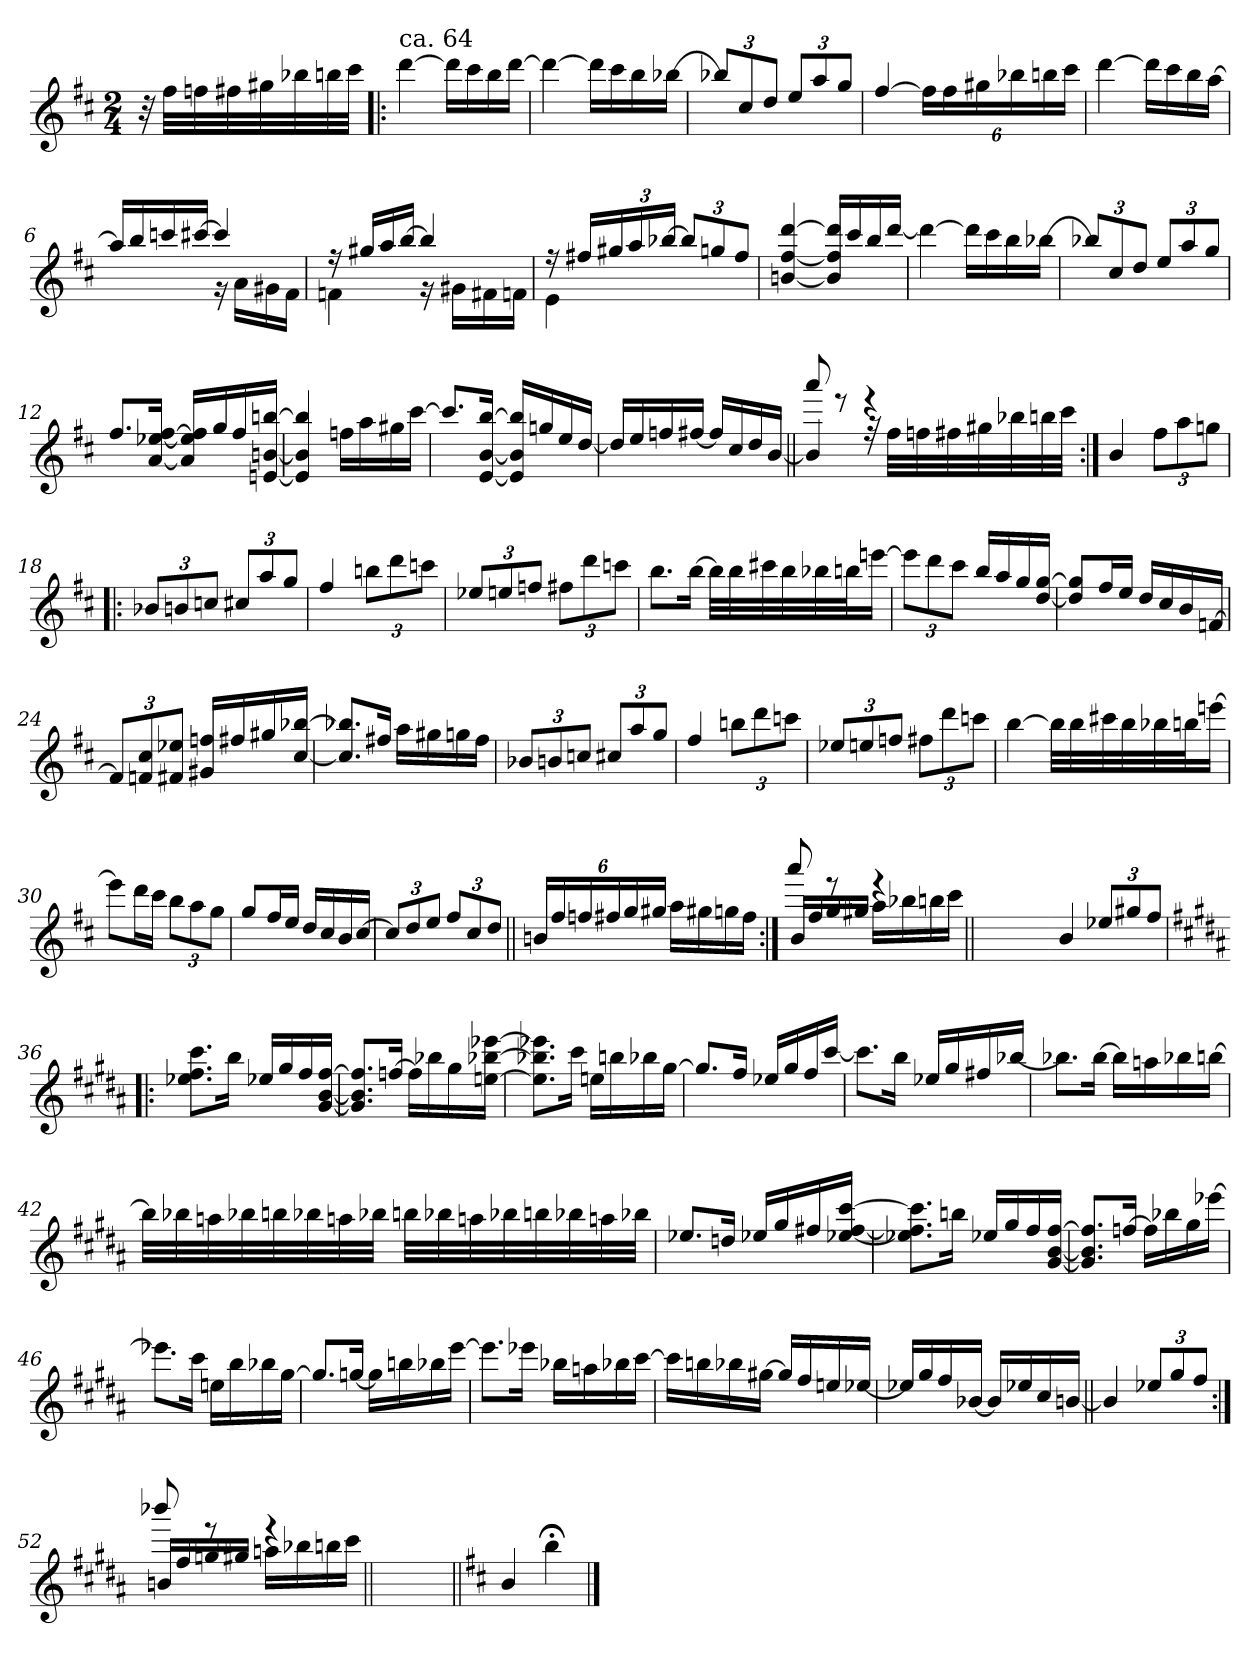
**kern
*part1
*staff1
*clefG2
*k[f#c#]
*D:
*M2/4
=
32r
32ff#\LLL
32ffn\
32ff#X\
32gg#X\
32bb-X\
32bbn\
32ccc#\JJJ
=1!|:
*^
!LO:TX:a:t=ca. 64	!
[4ddd\	4ryy
16ddd\LL]	4ryy
16ccc#\	.
16bb\	.
[16ddd\JJ	.
=2	=2
4ddd\_	4ryy
16ddd\LL]	4ryy
16ccc#\	.
16bb\	.
[16bb-X\JJ	.
=3	=3
12bb-X/L]	4ryy
12cc#/	.
12dd/J	.
12ee/L	4ryy
12aa/	.
12gg/J	.
!!LO:LB:g=z	!!
=4	=4
[4ff#/	2ryy
24ff#\LL]	.
24ff#\	.
24gg#X\	.
24bb-X\	.
24bbn\	.
24ccc#\JJ	.
=5	=5
[>4ddd\	4ryy
16ddd\LL]	4ryy
16ccc#\	.
16bb\	.
[16aa\JJ	.
=6	=6
*	*^
16aa/LL]	4ryy	2ryy
16bb/	.	.
16cccn/	.	.
[16ccc#X/JJ	.	.
4ccc#/]	16rf	.
.	16a\LL	.
.	16g#X\	.
.	16f#\JJ	.
=7	=7	=7
16ree	4fn\	2ryy
16gg#X/LL	.	.
16aa/	.	.
[16bb/JJ	.	.
4bb/]	16rf	.
.	16g#X\LL	.
.	16f#X\	.
.	16fn\JJ	.
!!LO:LB:g=z	!!	!!
=8	=8	=8
16ree	4e\	4ryy
16ff#X/KL	.	.
24gg#X/L	.	.
24aa/	.	.
[24bb-X/JJ	.	.
12bb-/L]	4ryy	4ryy
12ggn/	.	.
12ff#/J	.	.
*	*v	*v
=9	=9
[4bn/ [4ff#/ [4ddd/	4ryy
16b/] 16ff#/] 16ddd/]LL	4ryy
16ccc#/	.
16bb/	.
[16ddd/JJ	.
=10	=10
4ddd\_	4ryy
16ddd\LL]	4ryy
16ccc#\	.
16bb\	.
[16bb-X\JJ	.
=11	=11
12bb-X/L]	4ryy
12cc#/	.
12dd/J	.
12ee/L	4ryy
12aa/	.
12gg/J	.
!!LO:LB:g=z	!!
=12	=12
8.ff#/L	4ryy
[16a/ [16ee-X/ [16ff#/Jk	.
16a/] 16ee-/] 16ff#/]LL	4ryy
16gg/	.
16ff#/	.
[16en/ [16bn/ [16bbn/JJ	.
=13	=13
4en/] 4b/] 4bb/]	4ryy
16ffn\LL	4ryy
16aa\	.
16gg#X\	.
[16ccc#\JJ	.
=14	=14
8.ccc#/L]	4ryy
[16e/ [16b/ [16bb/Jk	.
16e/] 16b/] 16bb/]LL	4ryy
16ggn/	.
16ee/	.
[16dd/JJ	.
=15	=15
16dd/LL]	4ryy
16ee/	.
16ffn/	.
[16ff#X/JJ	.
16ff#/LL]	4ryy
16cc#/	.
16dd/	.
[16b/JJ	.
!!LO:LB:g=z	!!
=16||	=16||
*	*^
4bn/]	8ryy	8aaa!/
.	8ryy	8reee
32r	4ryy	4reee
32ff#\LLL	.	.
32ffn\	.	.
32ff#X\	.	.
32gg#X\	.	.
32bb-X\	.	.
32bbn\	.	.
32ccc#\JJJ	.	.
*	*v	*v
=17:|!	=17:|!
4b/	2ryy
12ff#\L	.
12aa\	.
12ggn\J	.
=18!|:	=18!|:
12b-X/L	4ryy
12bn/	.
12ccn/J	.
12cc#X/L	4ryy
12aa/	.
12gg/J	.
=19	=19
4ff#/	2ryy
12bbn\L	.
12ddd\	.
12cccn\J	.
!!LO:LB:g=z	!!
=20	=20
12ee-X/L	4ryy
12een/	.
12ffn/J	.
12ff#X\L	4ryy
12ddd\	.
12cccn\J	.
=21	=21
8.bb\L	2ryy
[16bb\Jk	.
32bb\LLL]	.
32bb\	.
32ccc#X\	.
32bb\	.
32bb-X\	.
32bbn\J	.
[16eeen\JJ	.
=22	=22
12eee\L]	4ryy
12ddd\	.
12ccc#\J	.
16bb/LL	4ryy
16aa/	.
16gg/	.
[16dd/ [16gg/JJ	.
=23	=23
8dd/] 8gg/]L	2ryy
16ff#/L	.
16ee/JJ	.
16dd/LL	.
16cc#/	.
16b/	.
[16fn/JJ	.
!!LO:LB:g=z	!!
=24	=24
12fn/L]	4ryy
12f/ 12cc#/	.
12f#X/ 12ee-X/J	.
16g#X/ 16ffn/LL	4ryy
16ff#X/	.
16gg#X/	.
[16cc#/ [16bb-X/JJ	.
=25	=25
8.cc#/] 8.bb-X/]L	2ryy
16ff#X/Jk	.
16aa\LL	.
16gg#X\	.
16ggn\	.
16ff#\JJ	.
=26	=26
12b-X/L	4ryy
12bn/	.
12ccn/J	.
12cc#X/L	4ryy
12aa/	.
12gg/J	.
=27	=27
4ff#/	2ryy
12bbn\L	.
12ddd\	.
12cccn\J	.
!!LO:LB:g=z	!!
=28	=28
12ee-X/L	4ryy
12een/	.
12ffn/J	.
12ff#X\L	4ryy
12ddd\	.
12cccn\J	.
=29	=29
[4bb\	2ryy
32bb\LLL]	.
32bb\	.
32ccc#X\	.
32bb\	.
32bb-X\	.
32bbn\J	.
[16eeen\JJ	.
=30	=30
8eee\L]	4ryy
16ddd\L	.
16ccc#\JJ	.
12bb\L	4ryy
12aa\	.
12gg\J	.
=31	=31
8gg/L	2ryy
16ff#/L	.
16ee/JJ	.
16dd/LL	.
16cc#/	.
16b/	.
[16cc#/JJ	.
!!LO:PB:g=z	!!
=32	=32
12cc#/L]	4ryy
12dd/	.
12ee/J	.
12ff#/L	4ryy
12cc#/	.
12dd/J	.
=33||	=33||
24bn/LL	2ryy
24ff#/	.
24ffn/	.
24ff#X/	.
24gg/	.
24gg#X/JJ	.
16aa\LL	.
16gg#X\	.
16ggn\	.
16ff#\JJ	.
=34:|!	=34:|!
*	*^
16b/LL	8ryy	8aaa!/
16ff#/	.	.
16gg/	8ryy	8reee
16gg#X/JJ	.	.
16aa\LL	4ryy	4reee
16bb-X\	.	.
16bbn\	.	.
16ccc#\JJ	.	.
*v	*v	*v
=34X341||
2ryy
!!LO:LB:g=z
=35-
*^
4b/	2ryy
12ee-X/L	.
12gg#X/	.
12ff#/J	.
=36!|:	=36!|:
*k[f#c#g#d#a#]	*
*B:	*
8.ee-X\ 8.ff#\ 8.ccc#\L	4ryy
16bb\Jk	.
16ee-X/LL	4ryy
16gg#/	.
16ff#/	.
[16g#/ [16b/ [16ff#/JJ	.
=37	=37
8.g#/] 8.b/] 8.ff#/]L	2ryy
[16ffn/Jk	.
16ff\LL]	.
16bb-X\	.
16gg#\	.
[16een\ [16bb-X\ [16eee-X\JJ	.
=38	=38
8.een\] 8.bb-X\] 8.eee-X\]L	2ryy
16ccc#\Jk	.
16een\LL	.
16bbn\	.
16bb-X\	.
[16gg#\JJ	.
!!LO:LB:g=z	!!
=39	=39
8.gg#/L]	4ryy
16ff#/Jk	.
16ee-X/LL	4ryy
16gg#/	.
16ff#/	.
[16ccc#/JJ	.
=40	=40
8.ccc#\L]	4ryy
16bb\Jk	.
16ee-X/LL	4ryy
16gg#/	.
16ff#X/	.
[16bb-X/JJ	.
=41	=41
8.bb-X\L]	2ryy
[16bb-\Jk	.
16bb-\LL]	.
16aan\	.
16bb-X\	.
[16bbn\JJ	.
=42	=42
32bbn\LLL]	4ryy
32bb-X\	.
32aan\	.
32bb-X\	.
32bbn\	.
32bb-X\	.
32aan\	.
32bb-X\JJJ	.
32bbn\LLL	4ryy
32bb-X\	.
32aan\	.
32bb-X\	.
32bbn\	.
32bb-X\	.
32aan\	.
32bb-X\JJJ	.
!!LO:LB:g=z	!!
=43	=43
8.ee-X/L	4ryy
16ddn/Jk	.
16ee-X/LL	4ryy
16gg#/	.
16ff#X/	.
[16ee-X/ [16ff#/ [16ccc#/JJ	.
=44	=44
8.ee-X\] 8.ff#\] 8.ccc#\]L	4ryy
16bbn\Jk	.
16ee-X/LL	4ryy
16gg#/	.
16ff#/	.
[16g#/ [16b/ [16ff#/JJ	.
=45	=45
8.g#/] 8.b/] 8.ff#/]L	2ryy
[16ffn/Jk	.
16ff\LL]	.
16bb-X\	.
16gg#\	.
[16eee-X\JJ	.
=46	=46
8.eee-X\L]	2ryy
16ccc#\Jk	.
16een\LL	.
16bb\	.
16bb-X\	.
[16gg#\JJ	.
!!LO:LB:g=z	!!
=47	=47
8.gg#/L]	4ryy
[16ggn/Jk	.
16gg\LL]	4ryy
16bbn\	.
16bb-X\	.
[16eee\JJ	.
=48	=48
8.eeen\L]	4ryy
16eee-X\Jk	.
16bb-X\LL	4ryy
16aan\	.
16bb-X\	.
[16ccc#\JJ	.
=49	=49
16ccc#\LL]	4ryy
16bbn\	.
16bb-X\	.
[16gg#X\JJ	.
16gg#/LL]	4ryy
16ff#/	.
16een/	.
[16ee-X/JJ	.
=50	=50
16ee-X/LL]	4ryy
16gg#/	.
16ff#/	.
[16b-X/JJ	.
16b-/LL]	4ryy
16ee-X/	.
16cc#/	.
[16bn/JJ	.
!!LO:LB:g=z	!!
=51||	=51||
4bn/]	4ryy
12ee-X/L	4ryy
12gg#/	.
12ff#/J	.
=52:|!	=52:|!
*	*^
16bn/LL	8ryy	8bbb-X!/
16ff#/	.	.
16ggn/	8ryy	8reee
16gg#X/JJ	.	.
16aan\LL	4ryy	4rddd
16bb-X\	.	.
16bbn\	.	.
16ccc#\JJ	.	.
*v	*v	*v
=52X522||
2ryy
=53||
*k[f#c#]
*D:
*^
4b/	2ryy
4bb;<>\	.
*v	*v
==
*-
